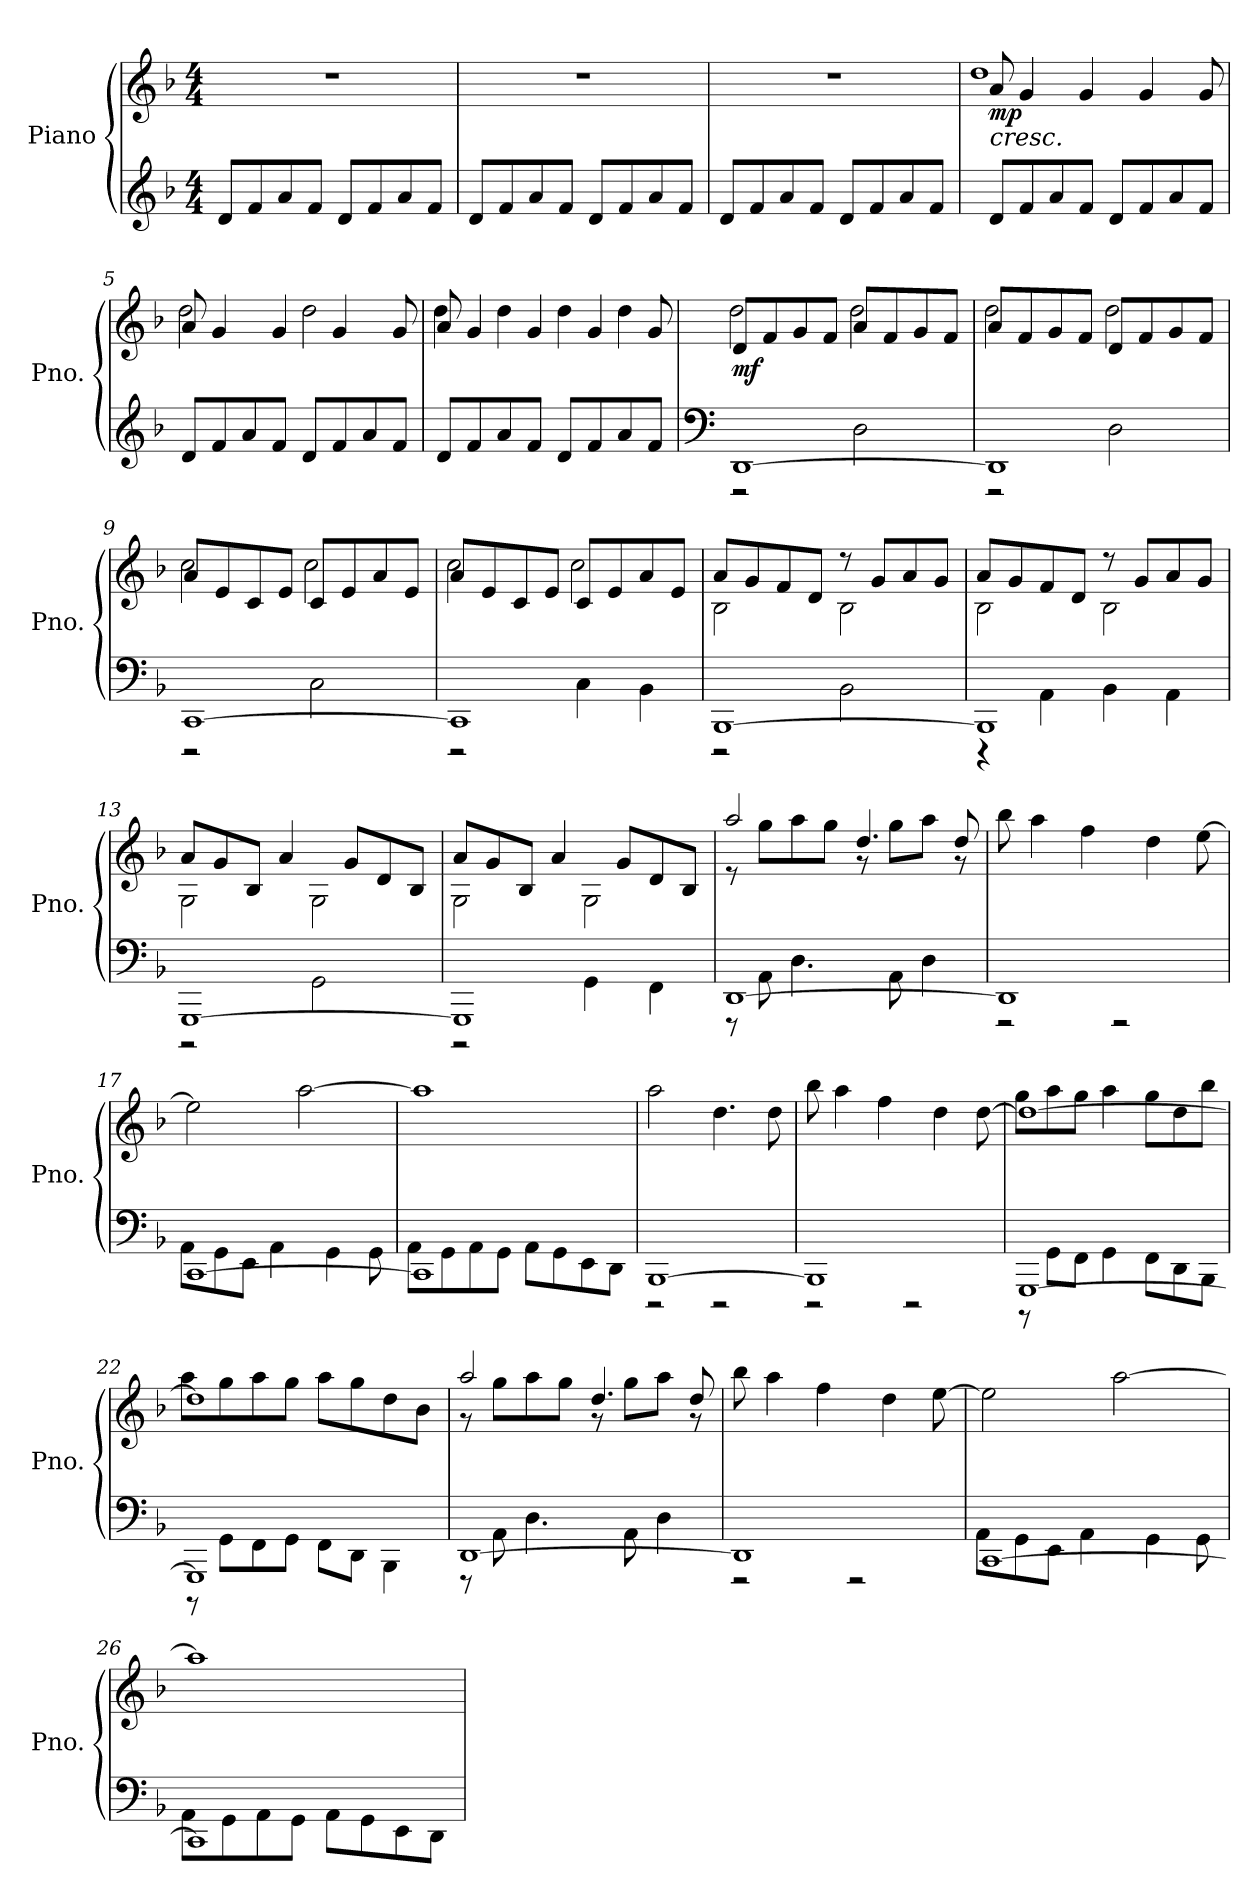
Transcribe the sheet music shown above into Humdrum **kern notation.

**kern	**kern	**dynam
*part1	*part1	*part1
*staff2	*staff1	*staff1/2
*I"Piano	*	*
*I'Pno.	*	*
*clefG2	*clefG2	*
*k[b-]	*k[b-]	*
*M4/4	*M4/4	*
=1	=1	=1
8d/L	1r	.
8f/	.	.
8a/	.	.
8f/J	.	.
8d/L	.	.
8f/	.	.
8a/	.	.
8f/J	.	.
=2	=2	=2
8d/L	1r	.
8f/	.	.
8a/	.	.
8f/J	.	.
8d/L	.	.
8f/	.	.
8a/	.	.
8f/J	.	.
=3	=3	=3
8d/L	1r	.
8f/	.	.
8a/	.	.
8f/J	.	.
8d/L	.	.
8f/	.	.
8a/	.	.
8f/J	.	.
=4	=4	=4
*	*^	*
!	!LO:TX:b:i:t=cresc.	!	!
!	!	!	!LO:DY:b
8d/L	8a/	1dd	mp
8f/	4g/	.	.
8a/	.	.	.
8f/J	4g/	.	.
8d/L	.	.	.
8f/	4g/	.	.
8a/	.	.	.
8f/J	8g/	.	.
=5	=5	=5	=5
8d/L	8a/	2dd\	.
8f/	4g/	.	.
8a/	.	.	.
8f/J	4g/	.	.
8d/L	.	2dd\	.
8f/	4g/	.	.
8a/	.	.	.
8f/J	8g/	.	.
!!LO:LB:g=z	!!
=6	=6	=6	=6
8d/L	8a/	4dd\	.
8f/	4g/	.	.
8a/	.	4dd\	.
8f/J	4g/	.	.
8d/L	.	4dd\	.
8f/	4g/	.	.
8a/	.	4dd\	.
8f/J	8g/	.	.
=7	=7	=7	=7
*clefF4	*	*	*
*^	*	*	*
!	!	!	!	!LO:DY:b
[1DD	2r	8d/L	2dd\	mf
.	.	8f/	.	.
.	.	8g/	.	.
.	.	8f/J	.	.
.	2D\	8a/L	2dd\	.
.	.	8f/	.	.
.	.	8g/	.	.
.	.	8f/J	.	.
=8	=8	=8	=8	=8
1DD]	2r	8a/L	2dd\	.
.	.	8f/	.	.
.	.	8g/	.	.
.	.	8f/J	.	.
.	2D\	8d/L	2dd\	.
.	.	8f/	.	.
.	.	8g/	.	.
.	.	8f/J	.	.
=9	=9	=9	=9	=9
[1CC	2r	8a/L	2cc\	.
.	.	8e/	.	.
.	.	8c/	.	.
.	.	8e/J	.	.
.	2C\	8c/L	2cc\	.
.	.	8e/	.	.
.	.	8a/	.	.
.	.	8e/J	.	.
!!LO:LB:g=z	!!
=10	=10	=10	=10	=10
1CC]	2r	8a/L	2cc\	.
.	.	8e/	.	.
.	.	8c/	.	.
.	.	8e/J	.	.
.	4C\	8c/L	2cc\	.
.	.	8e/	.	.
.	4BB-\	8a/	.	.
.	.	8e/J	.	.
=11	=11	=11	=11	=11
[1BBB-	2r	8a/L	2B-\	.
.	.	8g/	.	.
.	.	8f/	.	.
.	.	8d/J	.	.
.	2BB-\	8r	2B-\	.
.	.	8g/L	.	.
.	.	8a/	.	.
.	.	8g/J	.	.
=12	=12	=12	=12	=12
1BBB-]	4r	8a/L	2B-\	.
.	.	8g/	.	.
.	4AA\	8f/	.	.
.	.	8d/J	.	.
.	4BB-\	8r	2B-\	.
.	.	8g/L	.	.
.	4AA\	8a/	.	.
.	.	8g/J	.	.
=13	=13	=13	=13	=13
[1GGG	2r	8a/L	2G\	.
.	.	8g/	.	.
.	.	8B-/J	.	.
.	.	4a/	.	.
.	2GG\	.	2G\	.
.	.	8g/L	.	.
.	.	8d/	.	.
.	.	8B-/J	.	.
!!LO:LB:g=z	!!
=14	=14	=14	=14	=14
1GGG]	2r	8a/L	2G\	.
.	.	8g/	.	.
.	.	8B-/J	.	.
.	.	4a/	.	.
.	4GG\	.	2G\	.
.	.	8g/L	.	.
.	4FF\	8d/	.	.
.	.	8B-/J	.	.
=15	=15	=15	=15	=15
[1DD	8r	2aa/	8r	.
.	8AA\	.	8gg\L	.
.	4.D\	.	8aa\	.
.	.	.	8gg\J	.
.	.	4.dd/	8r	.
.	8AA\	.	8gg\L	.
.	4D\	.	8aa\J	.
.	.	8dd/	8r	.
*	*	*v	*v	*
=16	=16	=16	=16
1DD]	2r	8bb-\	.
.	.	4aa\	.
.	.	4ff\	.
.	2r	.	.
.	.	4dd\	.
.	.	[8ee\	.
!!LO:LB:g=z
=17	=17	=17	=17
[1CC	8AA\L	2ee\]	.
.	8GG\	.	.
.	8EE\J	.	.
.	4AA\	.	.
.	.	[2aa\	.
.	4GG\	.	.
.	8GG\	.	.
=18	=18	=18	=18
1CC]	8AA\L	1aa]	.
.	8GG\	.	.
.	8AA\	.	.
.	8GG\J	.	.
.	8AA\L	.	.
.	8GG\	.	.
.	8EE\	.	.
.	8DD\J	.	.
=19	=19	=19	=19
[1BBB-	2r	2aa\	.
.	2r	4.dd\	.
.	.	8dd\	.
=20	=20	=20	=20
1BBB-]	2r	8bb-\	.
.	.	4aa\	.
.	.	4ff\	.
.	2r	.	.
.	.	4dd\	.
.	.	[8dd\	.
=21	=21	=21	=21
*	*	*^	*
[1GGG	8r	1dd_	8gg\L	.
.	8GG\L	.	8aa\	.
.	8FF\J	.	8gg\J	.
.	4GG\	.	4aa\	.
.	8FF\L	.	8gg\L	.
.	8DD\	.	8dd\	.
.	8BBB-\J	.	8bb-\J	.
!!LO:PB:g=z	!!
=22	=22	=22	=22	=22
1GGG]	8r	1dd]	8aa\L	.
.	8GG\L	.	8gg\	.
.	8FF\	.	8aa\	.
.	8GG\J	.	8gg\J	.
.	8FF\L	.	8aa\L	.
.	8DD\J	.	8gg\	.
.	4BBB-\	.	8dd\	.
.	.	.	8b-\J	.
=23	=23	=23	=23	=23
[1DD	8r	2aa/	8r	.
.	8AA\	.	8gg\L	.
.	4.D\	.	8aa\	.
.	.	.	8gg\J	.
.	.	4.dd/	8r	.
.	8AA\	.	8gg\L	.
.	4D\	.	8aa\J	.
.	.	8dd/	8r	.
*	*	*v	*v	*
=24	=24	=24	=24
1DD]	2r	8bb-\	.
.	.	4aa\	.
.	.	4ff\	.
.	2r	.	.
.	.	4dd\	.
.	.	[8ee\	.
=25	=25	=25	=25
[1CC	8AA\L	2ee\]	.
.	8GG\	.	.
.	8EE\J	.	.
.	4AA\	.	.
.	.	[2aa\	.
.	4GG\	.	.
.	8GG\	.	.
!!LO:LB:g=z
=26	=26	=26	=26
1CC]	8AA\L	1aa]	.
.	8GG\	.	.
.	8AA\	.	.
.	8GG\J	.	.
.	8AA\L	.	.
.	8GG\	.	.
.	8EE\	.	.
.	8DD\J	.	.
*v	*v	*	*
=	=	=
*-	*-	*-
